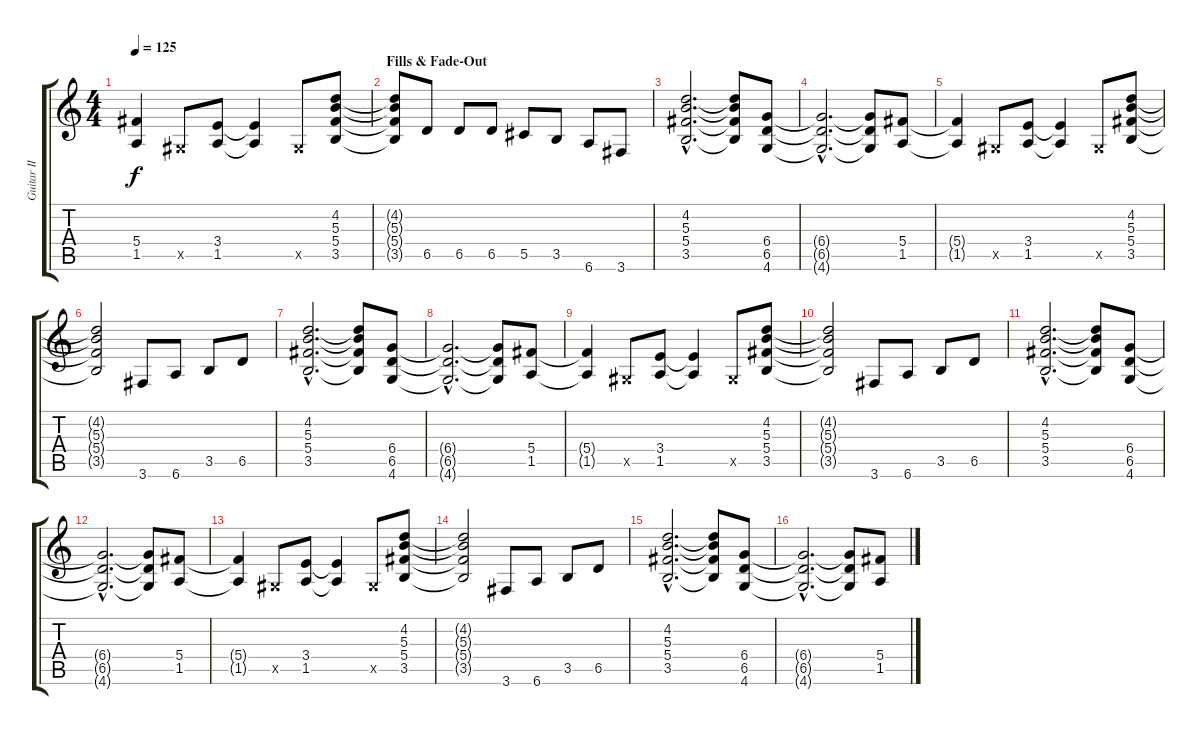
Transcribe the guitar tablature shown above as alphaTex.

\track ("Guitar II" "Guitar II") {instrument distortionguitar}
\staff {score tabs}
\tuning (Eb4 Bb3 Gb3 Db3 Ab2 Eb2) {hide}
\ts (4 4)
\tempo 125
\clef g2
\ks c
(5.4{t} 1.5{t}).4{dy f} 0.5{x}.8 (3.4 1.5).8 (3.4{t} 1.5{t}).4 0.5{x}.8 (4.2 5.3 5.4 3.5).8 |
\section ("" "Fills & Fade-Out")
(4.2{t} 5.3{t} 5.4{t} 3.5{t}).8 6.5.8 6.5.8 6.5.8 5.5.8 3.5.8 6.6.8 3.6.8 |
(4.2{hac} 5.3{hac} 5.4{hac} 3.5{hac}).2{d} (4.2{t} 5.3{t} 5.4{t} 3.5{t}).8 (6.4 6.5 4.6).8 |
(6.4{hac t} 6.5{hac t} 4.6{hac t}).2{d} (6.4{t} 6.5{t} 4.6{t}).8 (5.4 1.5).8 |
(5.4{t} 1.5{t}).4 0.5{x}.8 (3.4 1.5).8 (3.4{t} 1.5{t}).4 0.5{x}.8 (4.2 5.3 5.4 3.5).8 |
(4.2{t} 5.3{t} 5.4{t} 3.5{t}).2 3.6.8 6.6.8 3.5.8 6.5.8 |
(4.2{hac} 5.3{hac} 5.4{hac} 3.5{hac}).2{d} (4.2{t} 5.3{t} 5.4{t} 3.5{t}).8 (6.4 6.5 4.6).8 |
(6.4{hac t} 6.5{hac t} 4.6{hac t}).2{d} (6.4{t} 6.5{t} 4.6{t}).8 (5.4 1.5).8 |
(5.4{t} 1.5{t}).4 0.5{x}.8 (3.4 1.5).8 (3.4{t} 1.5{t}).4 0.5{x}.8 (4.2 5.3 5.4 3.5).8 |
(4.2{t} 5.3{t} 5.4{t} 3.5{t}).2 3.6.8 6.6.8 3.5.8 6.5.8 |
(4.2{hac} 5.3{hac} 5.4{hac} 3.5{hac}).2{d} (4.2{t} 5.3{t} 5.4{t} 3.5{t}).8 (6.4 6.5 4.6).8 |
(6.4{hac t} 6.5{hac t} 4.6{hac t}).2{d} (6.4{t} 6.5{t} 4.6{t}).8 (5.4 1.5).8 |
(5.4{t} 1.5{t}).4 0.5{x}.8 (3.4 1.5).8 (3.4{t} 1.5{t}).4 0.5{x}.8 (4.2 5.3 5.4 3.5).8 |
(4.2{t} 5.3{t} 5.4{t} 3.5{t}).2 3.6.8 6.6.8 3.5.8 6.5.8 |
(4.2{hac} 5.3{hac} 5.4{hac} 3.5{hac}).2{d} (4.2{t} 5.3{t} 5.4{t} 3.5{t}).8 (6.4 6.5 4.6).8 |
(6.4{hac t} 6.5{hac t} 4.6{hac t}).2{d} (6.4{t} 6.5{t} 4.6{t}).8 (5.4 1.5).8
